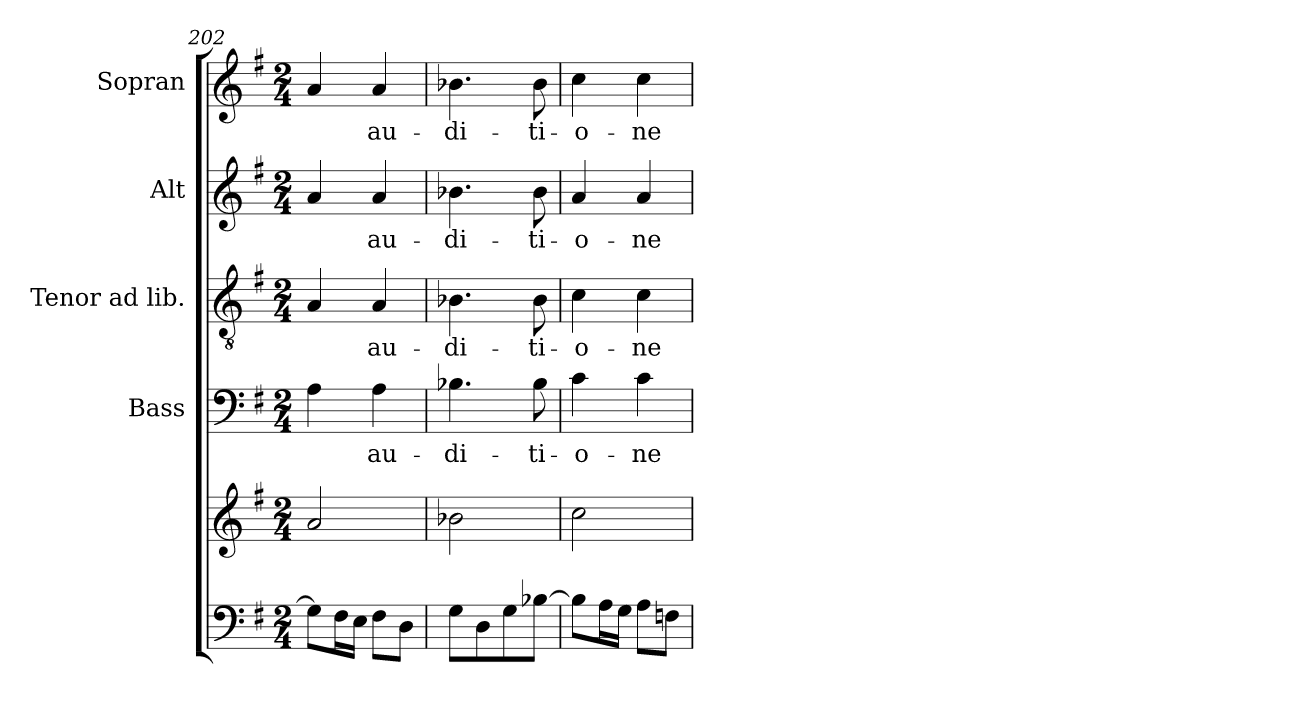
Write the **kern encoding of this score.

**kern	**kern	**kern	**text	**kern	**text	**kern	**text	**kern	**text
*part5	*part5	*part4	*part4	*part3	*part3	*part2	*part2	*part1	*part1
*staff6	*staff5	*staff4	*staff4	*staff3	*staff3	*staff2	*staff2	*staff1	*staff1
*	*	*I"Bass	*	*I"Tenor ad lib.	*	*I"Alt	*	*I"Sopran	*
*	*	*I'B.	*	*I'T.	*	*I'A.	*	*I'S.	*
*clefF4	*clefG2	*clefF4	*	*clefGv2	*	*clefG2	*	*clefG2	*
*k[f#]	*k[f#]	*k[f#]	*	*k[f#]	*	*k[f#]	*	*k[f#]	*
*G:	*G:	*G:	*	*G:	*	*G:	*	*G:	*
*M2/4	*M2/4	*M2/4	*	*M2/4	*	*M2/4	*	*M2/4	*
=202	=202	=202	=202	=202	=202	=202	=202	=202	=202
8G\L]	2a/	4A\	.	4A/	.	4a/	.	4a/	.
16F#\L	.	.	.	.	.	.	.	.	.
16E\JJ	.	.	.	.	.	.	.	.	.
!	!	!	!LO:LY:b	!	!LO:LY:b	!	!LO:LY:b	!	!LO:LY:b
8F#\L	.	4A\	au-	4A/	au-	4a/	au-	4a/	au-
8D\J	.	.	.	.	.	.	.	.	.
=203	=203	=203	=203	=203	=203	=203	=203	=203	=203
!	!	!	!LO:LY:b	!	!LO:LY:b	!	!LO:LY:b	!	!LO:LY:b
8G\L	2b-X\	4.B-X\	-di-	4.B-X\	-di-	4.b-X\	-di-	4.b-X\	-di-
8D\	.	.	.	.	.	.	.	.	.
8G\	.	.	.	.	.	.	.	.	.
!	!	!	!LO:LY:b	!	!LO:LY:b	!	!LO:LY:b	!	!LO:LY:b
[8B-X\J	.	8B-\	-ti-	8B-\	-ti-	8b-\	-ti-	8b-\	-ti-
=204	=204	=204	=204	=204	=204	=204	=204	=204	=204
!	!	!	!LO:LY:b	!	!LO:LY:b	!	!LO:LY:b	!	!LO:LY:b
8B-\L]	2cc\	4c\	-o-	4c\	-o-	4a/	-o-	4cc\	-o-
16A\L	.	.	.	.	.	.	.	.	.
16G\JJ	.	.	.	.	.	.	.	.	.
!	!	!	!LO:LY:b	!	!LO:LY:b	!	!LO:LY:b	!	!LO:LY:b
8A\L	.	4c\	-ne	4c\	-ne	4a/	-ne	4cc\	-ne
8Fn\J	.	.	.	.	.	.	.	.	.
=	=	=	=	=	=	=	=	=	=
*-	*-	*-	*-	*-	*-	*-	*-	*-	*-
